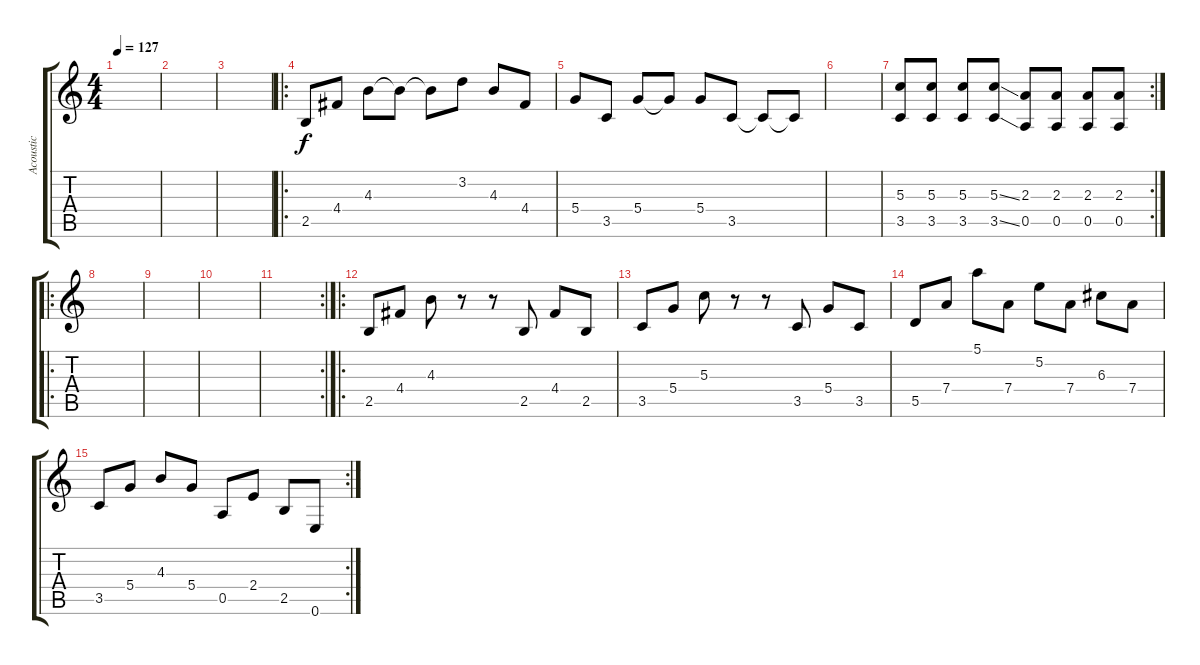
\track ("Acoustic" "Acoustic") {instrument acousticguitarnylon}
\staff {score tabs}
\tuning (E4 B3 G3 D3 A2 E2) {hide}
\ts (4 4)
\tempo 127
\clef g2
\ks c
|
|
|
\ro
2.5.8 4.4.8 4.3.8 4.3{t}.8 4.3{t}.8 3.2.8 4.3.8 4.4.8 |
5.4.8 3.5.8 5.4.8 5.4{t}.8 5.4.8 3.5.8 3.5{t}.8 3.5{t}.8 |
|
\rc 2
(5.3 3.5).8 (5.3 3.5).8 (5.3 3.5).8 (5.3{ss} 3.5{ss}).8 (2.3 0.5).8 (2.3 0.5).8 (2.3 0.5).8 (2.3 0.5).8 |
\ro
|
|
|
\rc 2
|
\ro
2.5.8 4.4.8 4.3.8 r.8 r.8 2.5.8 4.4.8 2.5.8 |
3.5.8 5.4.8 5.3.8 r.8 r.8 3.5.8 5.4.8 3.5.8 |
5.5.8 7.4.8 5.1.8 7.4.8 5.2.8 7.4.8 6.3.8 7.4.8 |
\rc 2
3.5.8 5.4.8 4.3.8 5.4.8 0.5.8 2.4.8 2.5.8 0.6.8
